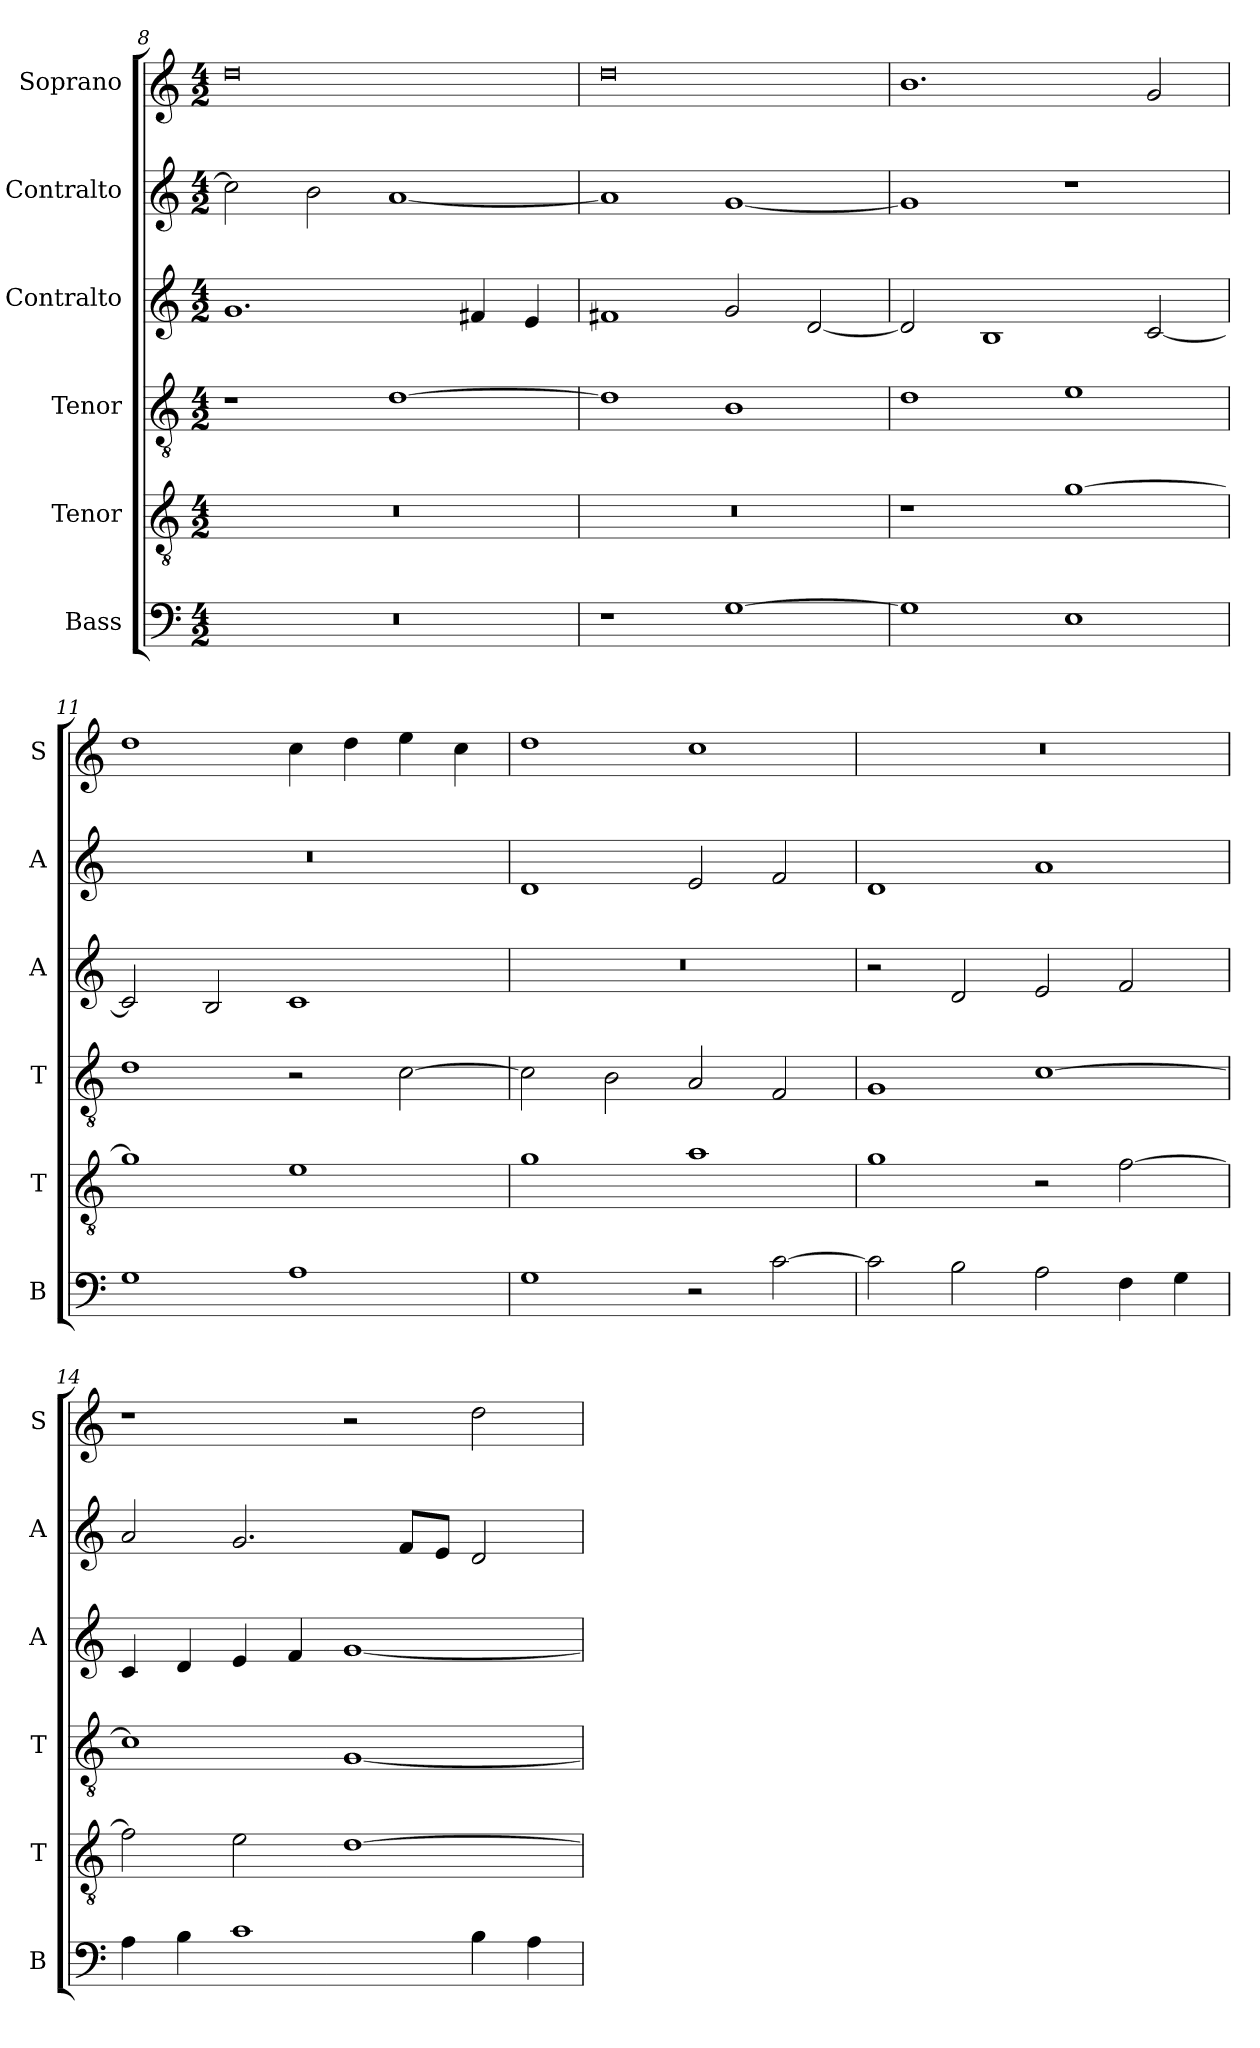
**kern	**kern	**kern	**kern	**kern	**kern
*part6	*part5	*part4	*part3	*part2	*part1
*staff6	*staff5	*staff4	*staff3	*staff2	*staff1
*I"Bass	*I"Tenor	*I"Tenor	*I"Contralto	*I"Contralto	*I"Soprano
*I'B	*I'T	*I'T	*I'A	*I'A	*I'S
*clefF4	*clefGv2	*clefGv2	*clefG2	*clefG2	*clefG2
*k[]	*k[]	*k[]	*k[]	*k[]	*k[]
*G:mix	*G:mix	*G:mix	*G:mix	*G:mix	*G:mix
*M4/2	*M4/2	*M4/2	*M4/2	*M4/2	*M4/2
=8	=8	=8	=8	=8	=8
0r	0r	1r	1.g	2cc]	0dd
.	.	.	.	2b	.
.	.	[1d	.	[1a	.
.	.	.	4f#X	.	.
.	.	.	4e	.	.
=9	=9	=9	=9	=9	=9
1r	0r	1d]	1f#X	1a]	0dd
[1G	.	1B	2g	[1g	.
.	.	.	[2d	.	.
=10	=10	=10	=10	=10	=10
1G]	1r	1d	2d]	1g]	1.b
.	.	.	1B	.	.
1E	[1g	1e	.	1r	.
.	.	.	[2c	.	2g
=11	=11	=11	=11	=11	=11
1G	1g]	1d	2c]	0r	1dd
.	.	.	2B	.	.
1A	1e	2r	1c	.	4cc
.	.	.	.	.	4dd
.	.	[2c	.	.	4ee
.	.	.	.	.	4cc
=12	=12	=12	=12	=12	=12
1G	1g	2c]	0r	1d	1dd
.	.	2B	.	.	.
2r	1a	2A	.	2e	1cc
[2c	.	2F	.	2f	.
=13	=13	=13	=13	=13	=13
2c]	1g	1G	2r	1d	0r
2B	.	.	2d	.	.
2A	2r	[1c	2e	1a	.
4F	[2f	.	2f	.	.
4G	.	.	.	.	.
=14	=14	=14	=14	=14	=14
4A	2f]	1c]	4c	2a	1r
4B	.	.	4d	.	.
1c	2e	.	4e	2.g	.
.	.	.	4f	.	.
.	[1d	[1G	[1g	.	2r
.	.	.	.	8f/L	.
.	.	.	.	8e/J	.
4B	.	.	.	2d	2dd
4A	.	.	.	.	.
=	=	=	=	=	=
*-	*-	*-	*-	*-	*-
